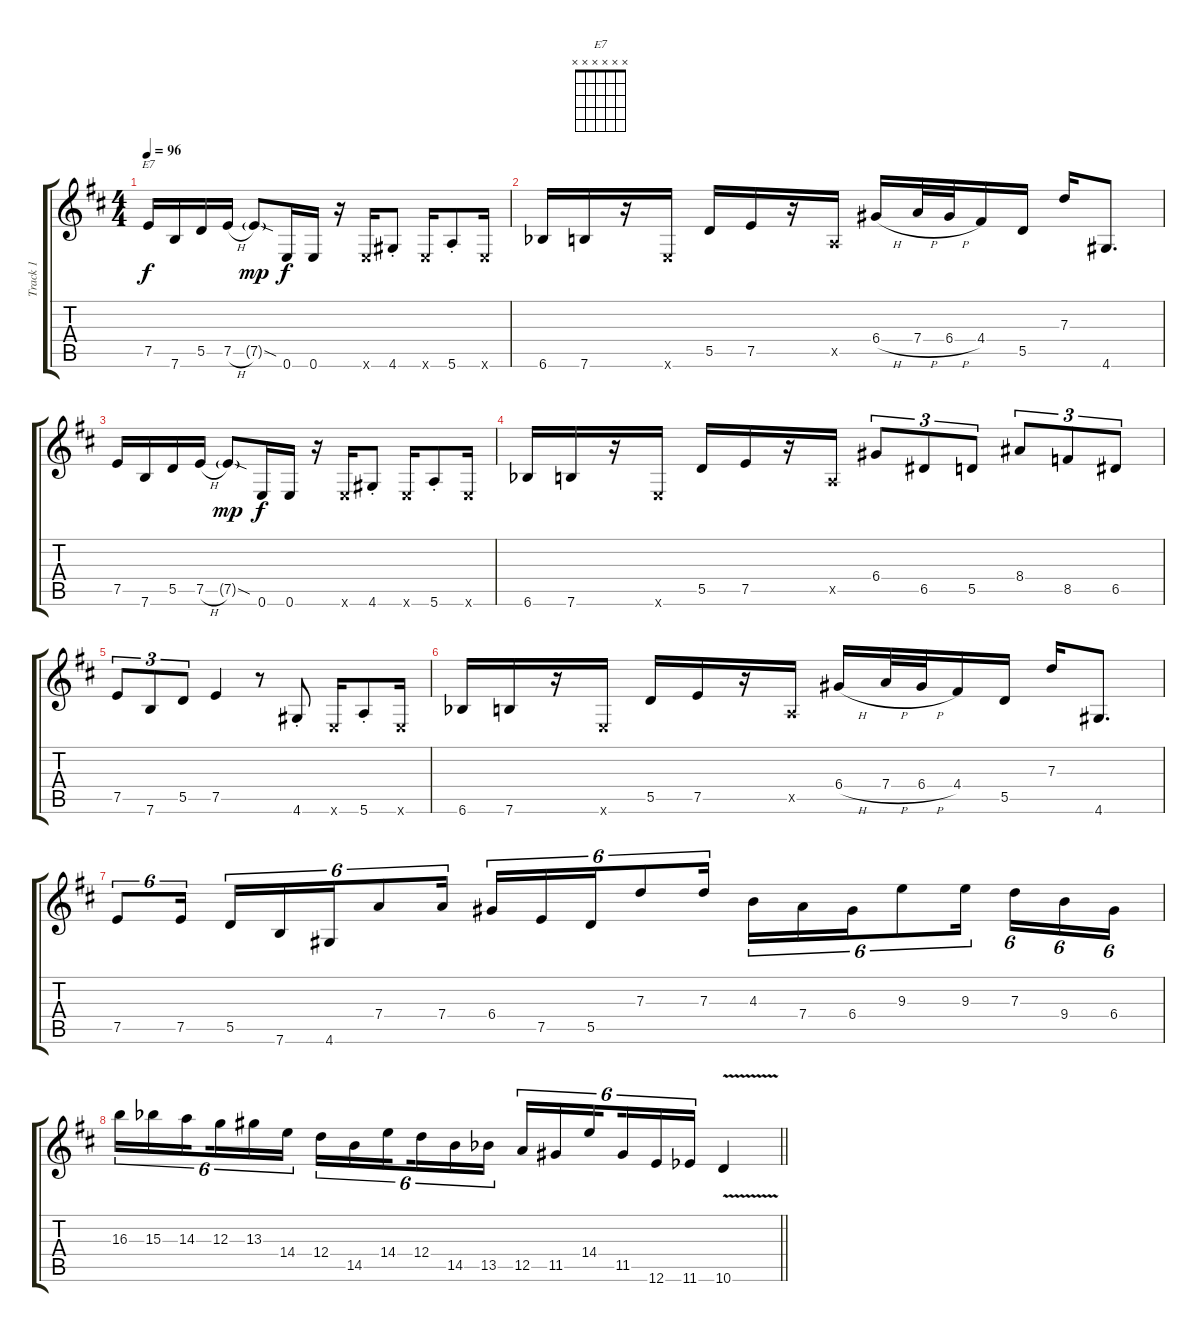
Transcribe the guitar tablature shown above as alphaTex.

\track ("Track 1" "Track 1") {instrument electricguitarjazz}
\staff {score tabs}
\tuning (E4 B3 G3 D3 A2 E2) {hide}
\chord ("E7" x x x x x x)
\ts (4 4)
\tempo 96
\clef g2
\ks d
7.5.16{ch "E7" dy f} 7.6.16 5.5.16 7.5{h}.16 7.5{sod g}.8{dy mp} 0.6.16{dy f} 0.6.16 r.16 0.6{x}.16 4.6{st}.8 0.6{x}.16 5.6{st}.8 0.6{x}.16 |
6.6{acc b}.16 7.6.16 r.16 0.6{x}.16 5.5.16 7.5.16 r.16 0.5{x}.16 6.4{h}.16 7.4{h}.32 6.4{h}.32 4.4.16 5.5.16 7.3.16 4.6.8{d} |
7.5.16 7.6.16 5.5.16 7.5{h}.16 7.5{sod g}.8{dy mp} 0.6.16{dy f} 0.6.16 r.16 0.6{x}.16 4.6{st}.8 0.6{x}.16 5.6{st}.8 0.6{x}.16 |
6.6{acc b}.16 7.6.16 r.16 0.6{x}.16 5.5.16 7.5.16 r.16 0.5{x}.16 6.4.8{tu (3 2)} 6.5.8{tu (3 2)} 5.5.8{tu (3 2)} 8.4.8{tu (3 2)} 8.5.8{tu (3 2)} 6.5.8{tu (3 2)} |
7.5.8{tu (3 2)} 7.6.8{tu (3 2)} 5.5.8{tu (3 2)} 7.5.4 r.8 4.6{st}.8 0.6{x}.16 5.6{st}.8 0.6{x}.16 |
6.6{acc b}.16 7.6.16 r.16 0.6{x}.16 5.5.16 7.5.16 r.16 0.5{x}.16 6.4{h}.16 7.4{h}.32 6.4{h}.32 4.4.16 5.5.16 7.3.16 4.6.8{d} |
7.5.8{tu (6 4)} 7.5.16{tu (6 4) beam splitsecondary} 5.5.16{tu (6 4)} 7.6.16{tu (6 4)} 4.6.16{tu (6 4)} 7.4.8{tu (6 4)} 7.4.16{tu (6 4) beam splitsecondary} 6.4.16{tu (6 4)} 7.5.16{tu (6 4)} 5.5.16{tu (6 4)} 7.3.8{tu (6 4)} 7.3.16{tu (6 4) beam splitsecondary} 4.3.16{tu (6 4)} 7.4.16{tu (6 4)} 6.4.16{tu (6 4)} 9.3.8{tu (6 4)} 9.3.16{tu (6 4) beam splitsecondary} 7.3.16{tu (6 4)} 9.4.16{tu (6 4)} 6.4.16{tu (6 4)} |
\barLineRight lightlight
16.3.16{tu (6 4)} 15.3{acc b}.16{tu (6 4)} 14.3.16{tu (6 4) beam splitsecondary} 12.3.16{tu (6 4)} 13.3.16{tu (6 4)} 14.4.16{tu (6 4)} 12.4.16{tu (6 4)} 14.5.16{tu (6 4)} 14.4.16{tu (6 4) beam splitsecondary} 12.4.16{tu (6 4)} 14.5.16{tu (6 4)} 13.5{acc b}.16{tu (6 4)} 12.5.16{tu (6 4)} 11.5.16{tu (6 4)} 14.4.16{tu (6 4) beam splitsecondary} 11.5.16{tu (6 4)} 12.6.16{tu (6 4)} 11.6{acc b}.16{tu (6 4)} 10.6{v}.4
